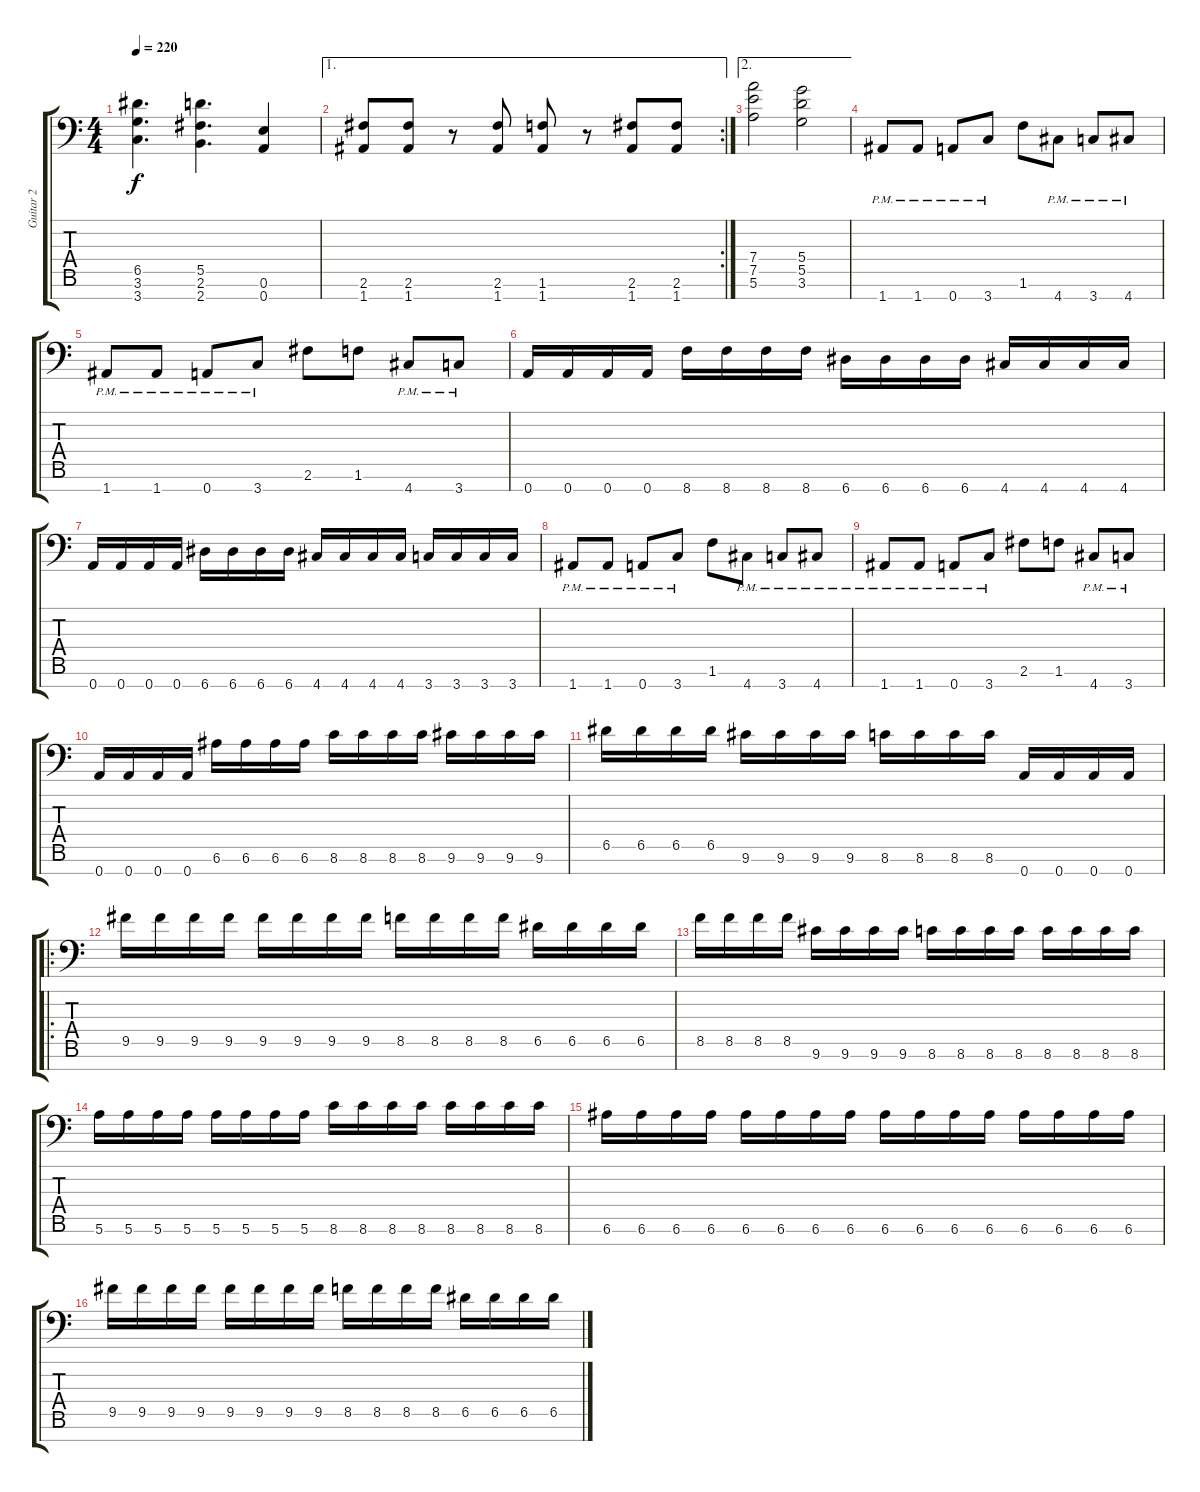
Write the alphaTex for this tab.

\track ("Guitar 2" "Guitar 2") {instrument distortionguitar}
\staff {score tabs}
\tuning (E4 B3 G3 D3 A2 E2 A1) {hide}
\ts (4 4)
\tempo 220
\clef f4
\ks c
(6.5 3.6 3.7).4{d dy f} (5.5 2.6 2.7).4{d} (0.6 0.7).4 |
\ae 1
\rc 2
(2.6 1.7).8 (2.6 1.7).8 r.8 (2.6 1.7).8 (1.6 1.7).8 r.8 (2.6 1.7).8 (2.6 1.7).8 |
\ae 2
(7.4 7.5 5.6).2 (5.4 5.5 3.6).2 |
1.7{pm}.8 1.7{pm}.8 0.7{pm}.8 3.7{pm}.8 1.6.8 4.7{pm}.8 3.7{pm}.8 4.7{pm}.8 |
1.7{pm}.8 1.7{pm}.8 0.7{pm}.8 3.7{pm}.8 2.6.8 1.6.8 4.7{pm}.8 3.7{pm}.8 |
0.7.16 0.7.16 0.7.16 0.7.16 8.7.16 8.7.16 8.7.16 8.7.16 6.7.16 6.7.16 6.7.16 6.7.16 4.7.16 4.7.16 4.7.16 4.7.16 |
0.7.16 0.7.16 0.7.16 0.7.16 6.7.16 6.7.16 6.7.16 6.7.16 4.7.16 4.7.16 4.7.16 4.7.16 3.7.16 3.7.16 3.7.16 3.7.16 |
1.7{pm}.8 1.7{pm}.8 0.7{pm}.8 3.7{pm}.8 1.6.8 4.7{pm}.8 3.7{pm}.8 4.7{pm}.8 |
1.7{pm}.8 1.7{pm}.8 0.7{pm}.8 3.7{pm}.8 2.6.8 1.6.8 4.7{pm}.8 3.7{pm}.8 |
0.7.16 0.7.16 0.7.16 0.7.16 6.6.16 6.6.16 6.6.16 6.6.16 8.6.16 8.6.16 8.6.16 8.6.16 9.6.16 9.6.16 9.6.16 9.6.16 |
6.5.16 6.5.16 6.5.16 6.5.16 9.6.16 9.6.16 9.6.16 9.6.16 8.6.16 8.6.16 8.6.16 8.6.16 0.7.16 0.7.16 0.7.16 0.7.16 |
\ro
9.5.16 9.5.16 9.5.16 9.5.16 9.5.16 9.5.16 9.5.16 9.5.16 8.5.16 8.5.16 8.5.16 8.5.16 6.5.16 6.5.16 6.5.16 6.5.16 |
8.5.16 8.5.16 8.5.16 8.5.16 9.6.16 9.6.16 9.6.16 9.6.16 8.6.16 8.6.16 8.6.16 8.6.16 8.6.16 8.6.16 8.6.16 8.6.16 |
5.6.16 5.6.16 5.6.16 5.6.16 5.6.16 5.6.16 5.6.16 5.6.16 8.6.16 8.6.16 8.6.16 8.6.16 8.6.16 8.6.16 8.6.16 8.6.16 |
6.6.16 6.6.16 6.6.16 6.6.16 6.6.16 6.6.16 6.6.16 6.6.16 6.6.16 6.6.16 6.6.16 6.6.16 6.6.16 6.6.16 6.6.16 6.6.16 |
9.5.16 9.5.16 9.5.16 9.5.16 9.5.16 9.5.16 9.5.16 9.5.16 8.5.16 8.5.16 8.5.16 8.5.16 6.5.16 6.5.16 6.5.16 6.5.16
